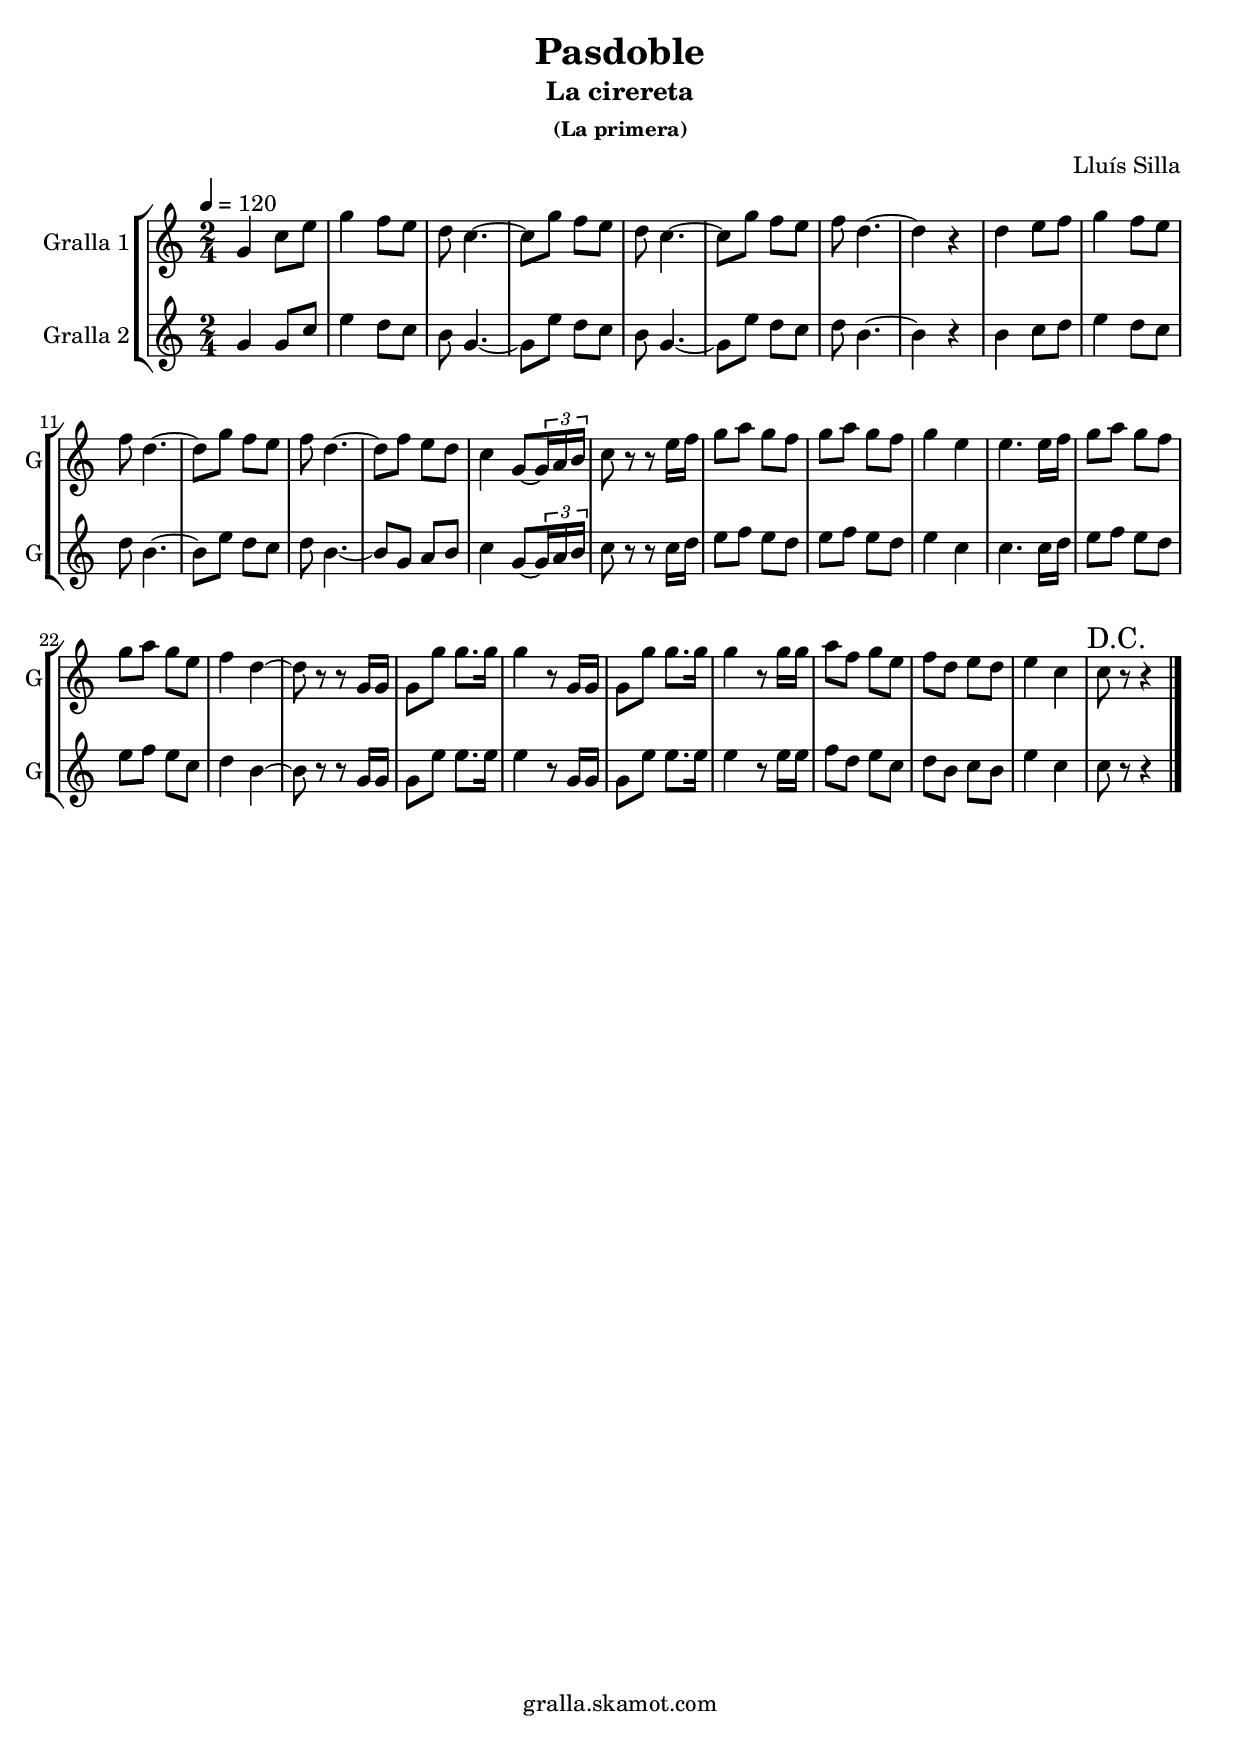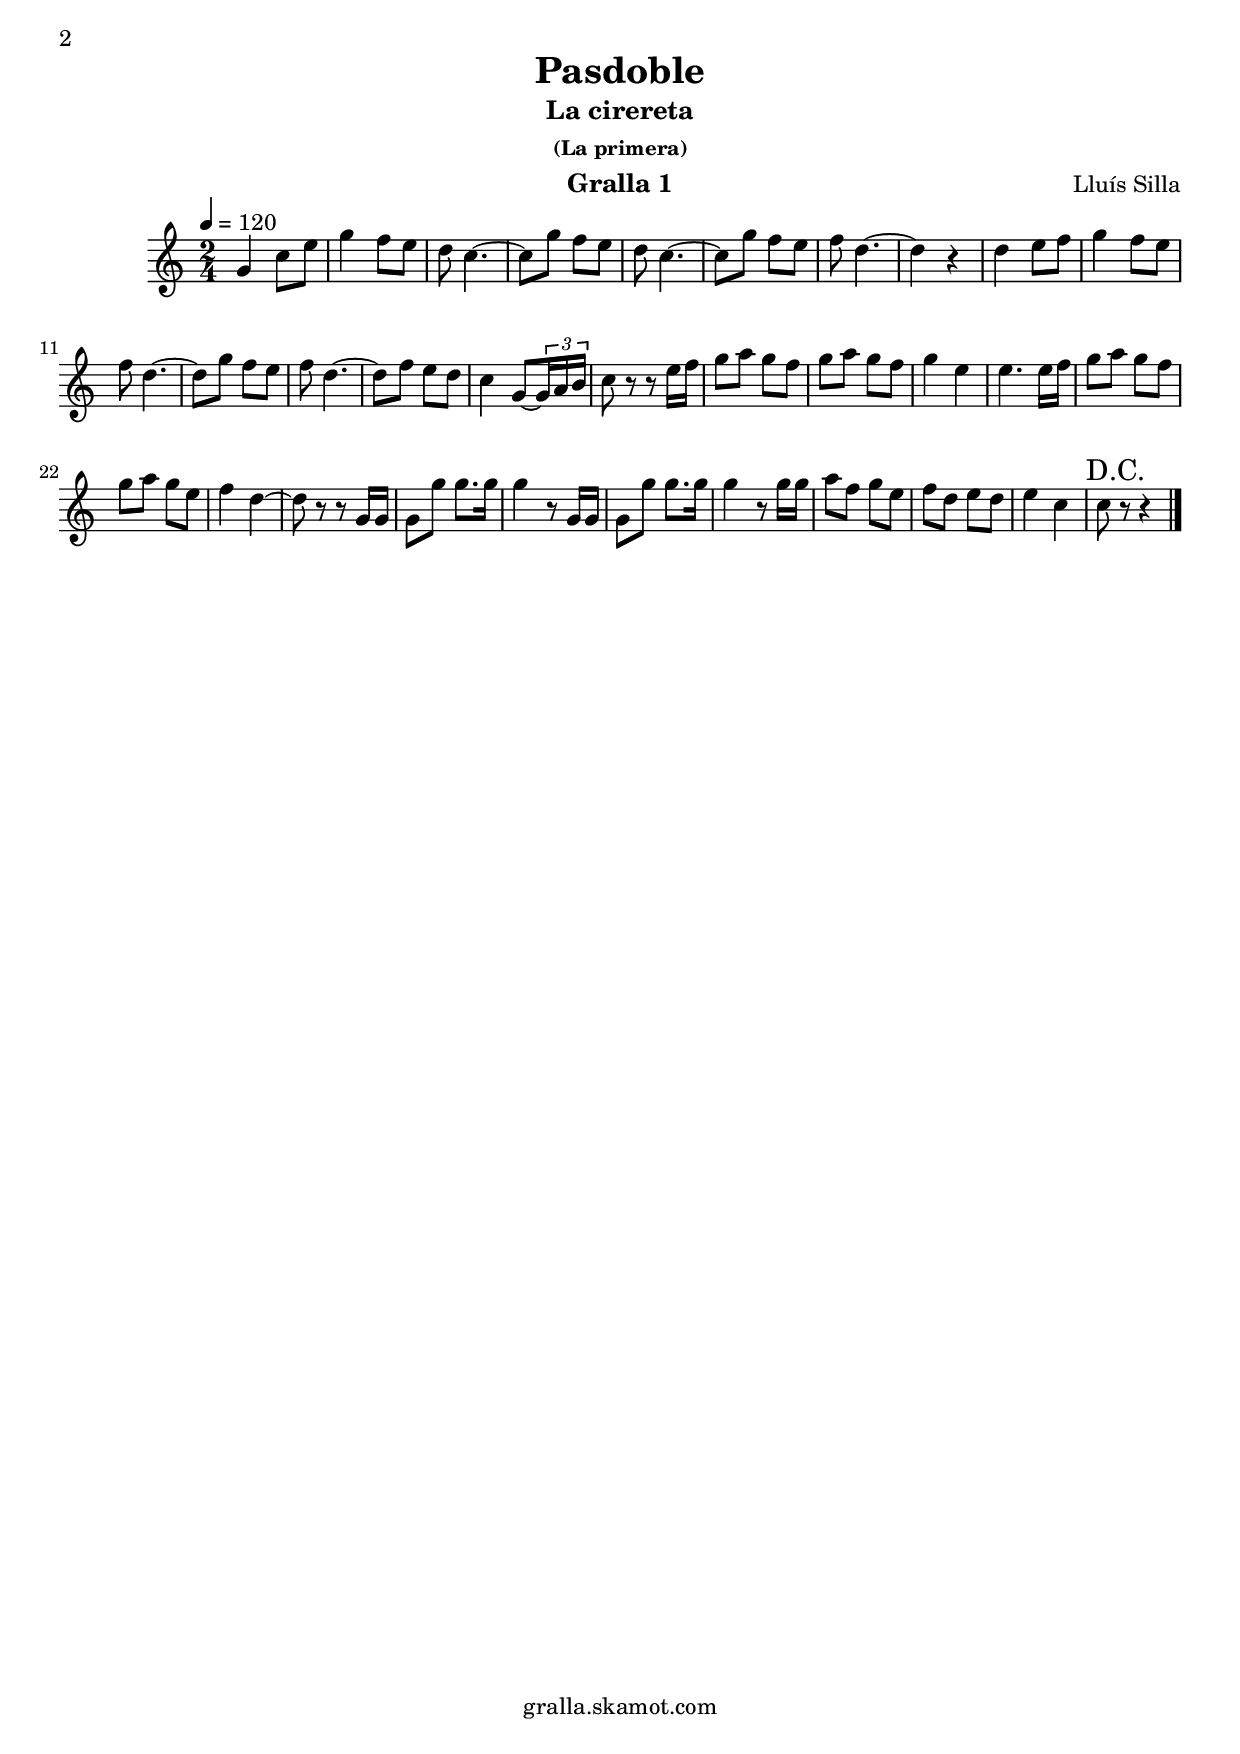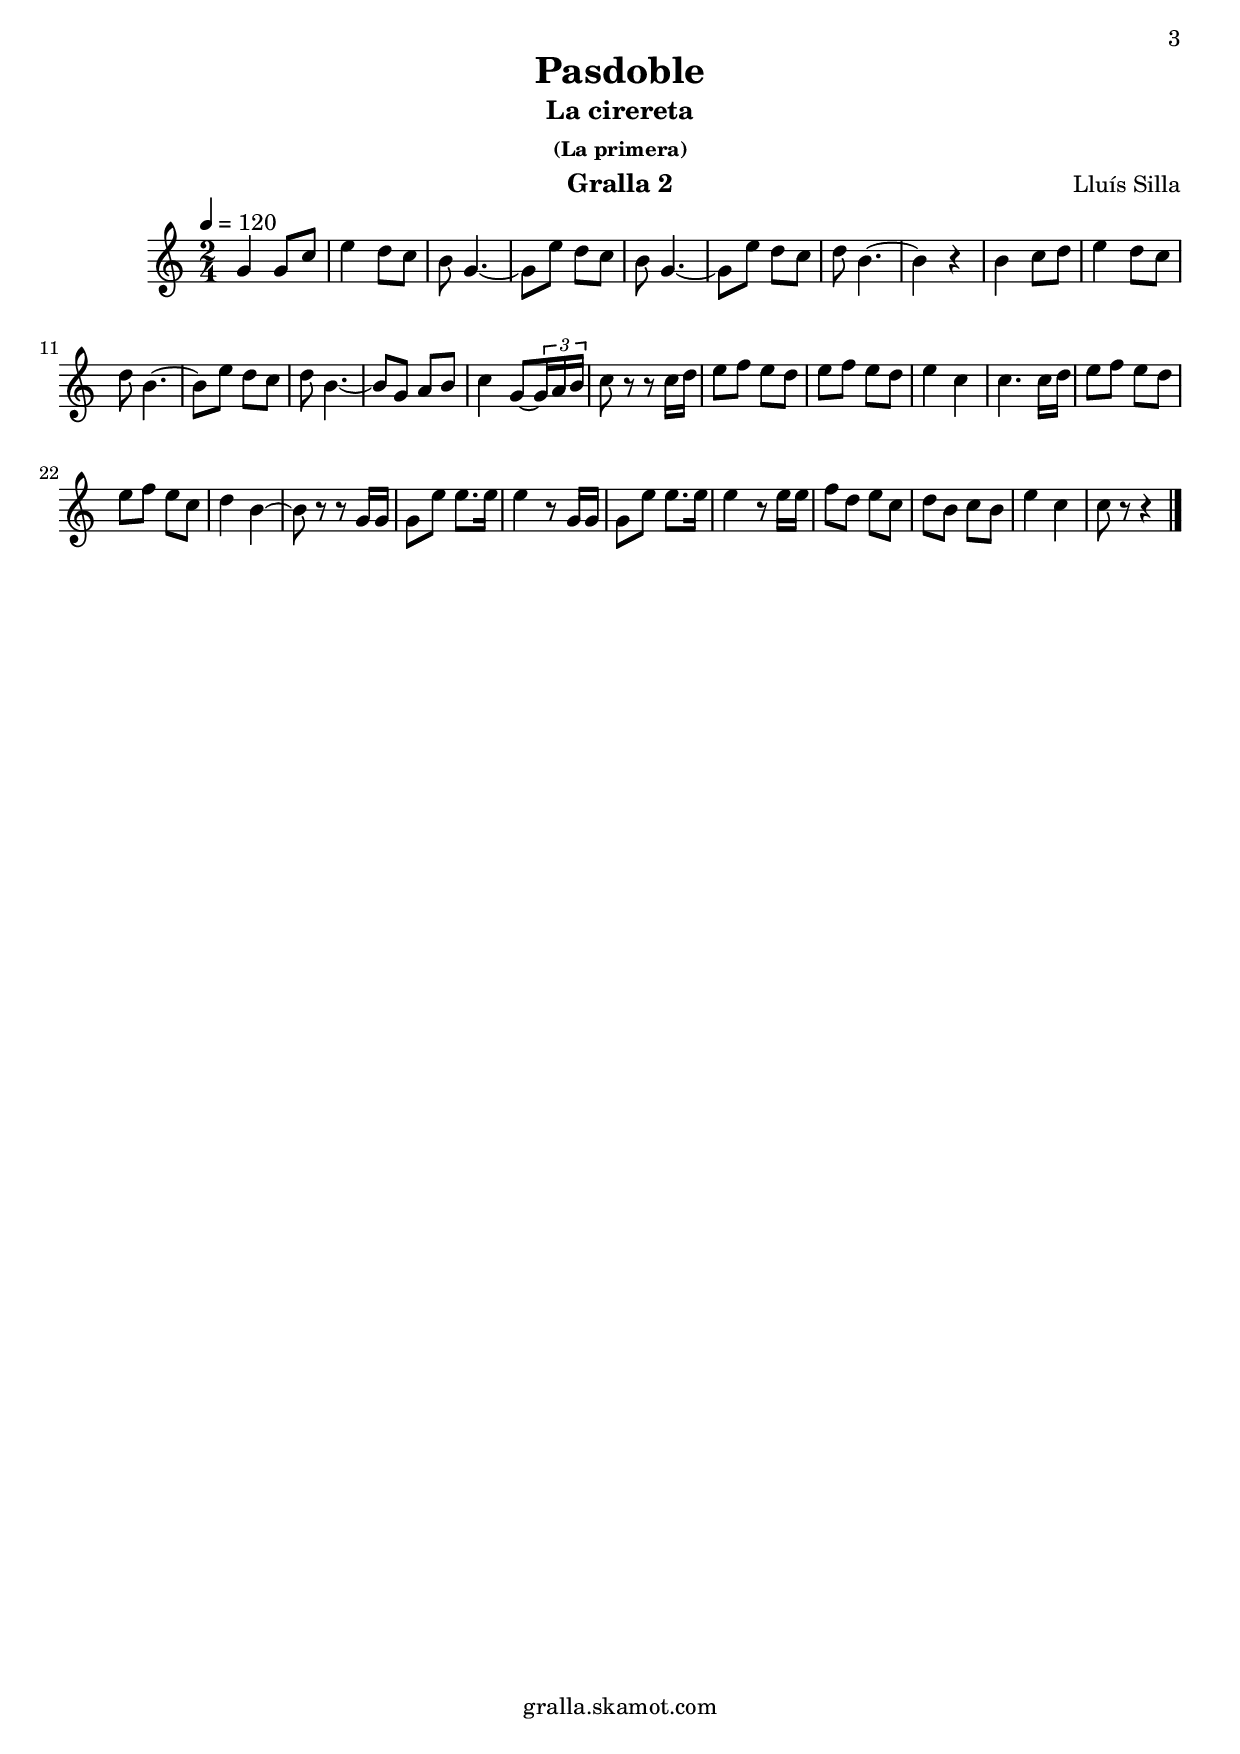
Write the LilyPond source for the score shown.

\version "2.16.2"

\header {
  dedication=""
  title="Pasdoble"
  subtitle="La cirereta"
  subsubtitle="(La primera)"
  poet=""
  meter=""
  piece=""
  composer="Lluís Silla"
  arranger=""
  opus=""
  instrument=""
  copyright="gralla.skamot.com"
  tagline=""
}

liniaroAa =
\relative g'
{
  \tempo 4=120
  \clef treble
  \key c \major
  \time 2/4
  g4 c8 e  |
  g4 f8 e  |
  d8 c4. ~  |
  c8 g' f e  |
  %05
  d8 c4. ~  |
  c8 g' f e  |
  f8 d4. ~  |
  d4 r  |
  d4 e8 f  |
  %10
  g4 f8 e  |
  f8 d4. ~  |
  d8 g f e  |
  f8 d4. ~  |
  d8 f e d  |
  %15
  c4 g8 ~ \times 2/3 { g16 a b }  |
  c8 r r e16 f  |
  g8 a g f  |
  g8 a g f  |
  g4 e  |
  %20
  e4. e16 f  |
  g8 a g f  |
  g8 a g e  |
  f4 d ~  |
  d8 r r g,16 g  |
  %25
  g8 g' g8. g16  |
  g4 r8 g,16 g  |
  g8 g' g8. g16  |
  g4 r8 g16 g  |
  a8 f g e  |
  %30
  f8 d e d  |
  e4 c  |
  \mark "D.C." c8 r r4  \bar "|."
}

liniaroAb =
\relative g'
{
  \tempo 4=120
  \clef treble
  \key c \major
  \time 2/4
  g4 g8 c  |
  e4 d8 c  |
  b8 g4. ~  |
  g8 e' d c  |
  %05
  b8 g4. ~  |
  g8 e' d c  |
  d8 b4. ~  |
  b4 r  |
  b4 c8 d  |
  %10
  e4 d8 c  |
  d8 b4. ~  |
  b8 e d c  |
  d8 b4. ~  |
  b8 g a b  |
  %15
  c4 g8 ~ \times 2/3 { g16 a b }  |
  c8 r r c16 d  |
  e8 f e d  |
  e8 f e d  |
  e4 c  |
  %20
  c4. c16 d  |
  e8 f e d  |
  e8 f e c  |
  d4 b ~  |
  b8 r r g16 g  |
  %25
  g8 e' e8. e16  |
  e4 r8 g,16 g  |
  g8 e' e8. e16  |
  e4 r8 e16 e  |
  f8 d e c  |
  %30
  d8 b c b  |
  e4 c  |
  c8 r r4  \bar "|."
}

\bookpart {
  \score {
    \new StaffGroup {
      \override Score.RehearsalMark #'self-alignment-X = #LEFT
      <<
        \new Staff \with {instrumentName = #"Gralla 1" shortInstrumentName = #"G"} \liniaroAa
        \new Staff \with {instrumentName = #"Gralla 2" shortInstrumentName = #"G"} \liniaroAb
      >>
    }
    \layout {}
  }
  \score { \unfoldRepeats
    \new StaffGroup {
      \override Score.RehearsalMark #'self-alignment-X = #LEFT
      <<
        \new Staff \with {instrumentName = #"Gralla 1" shortInstrumentName = #"G"} \liniaroAa
        \new Staff \with {instrumentName = #"Gralla 2" shortInstrumentName = #"G"} \liniaroAb
      >>
    }
    \midi {
      \set Staff.midiInstrument = "oboe"
      \set DrumStaff.midiInstrument = "drums"
    }
  }
}

\bookpart {
  \header {instrument="Gralla 1"}
  \score {
    \new StaffGroup {
      \override Score.RehearsalMark #'self-alignment-X = #LEFT
      <<
        \new Staff \liniaroAa
      >>
    }
    \layout {}
  }
  \score { \unfoldRepeats
    \new StaffGroup {
      \override Score.RehearsalMark #'self-alignment-X = #LEFT
      <<
        \new Staff \liniaroAa
      >>
    }
    \midi {
      \set Staff.midiInstrument = "oboe"
      \set DrumStaff.midiInstrument = "drums"
    }
  }
}

\bookpart {
  \header {instrument="Gralla 2"}
  \score {
    \new StaffGroup {
      \override Score.RehearsalMark #'self-alignment-X = #LEFT
      <<
        \new Staff \liniaroAb
      >>
    }
    \layout {}
  }
  \score { \unfoldRepeats
    \new StaffGroup {
      \override Score.RehearsalMark #'self-alignment-X = #LEFT
      <<
        \new Staff \liniaroAb
      >>
    }
    \midi {
      \set Staff.midiInstrument = "oboe"
      \set DrumStaff.midiInstrument = "drums"
    }
  }
}

